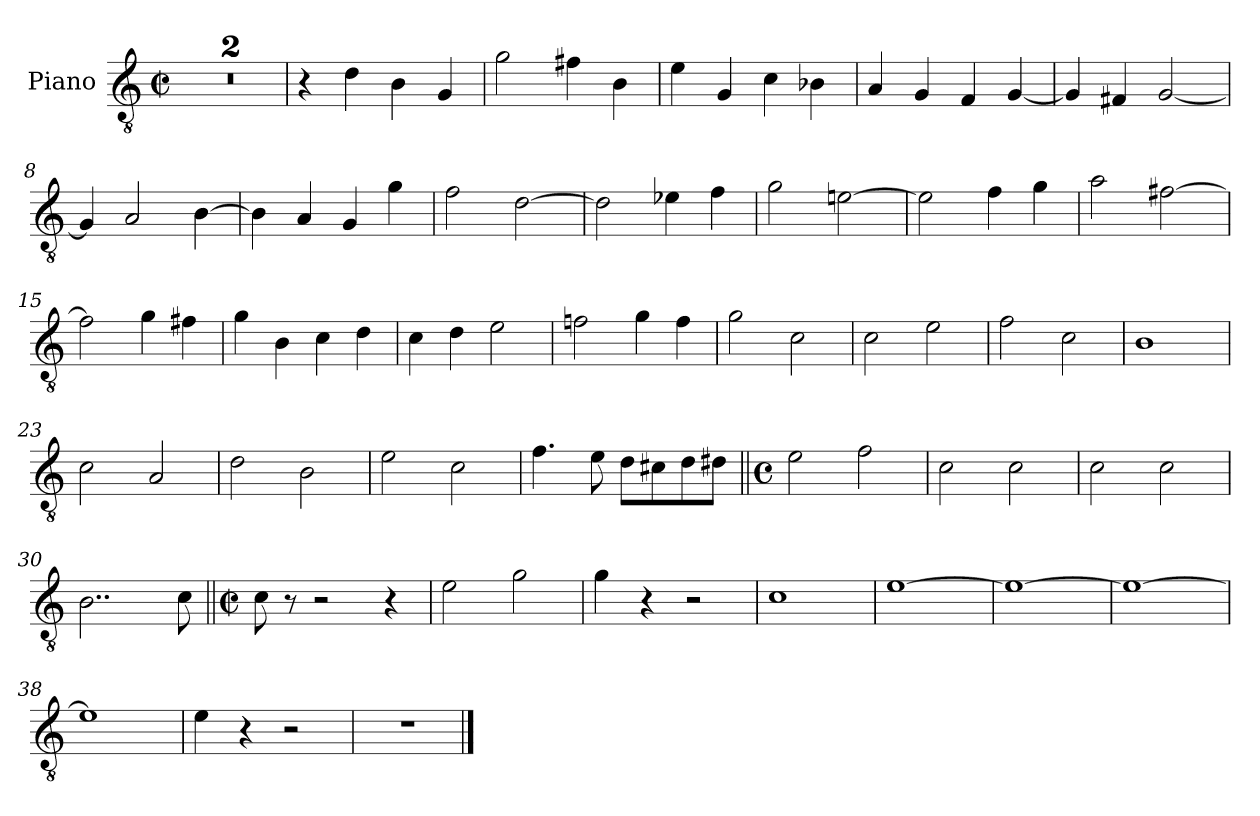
**kern
*part1
*staff1
*I"Piano
*I'Pno.
*clefGv2
*k[]
*M2/2
*met(c|)
=1
1r
=2
1r
=3
4r
4d\
4B\
4G/
=4
2g\
4f#X\
4B\
=5
4e\
4G/
4c\
4B-X\
=6
4A/
4G/
4F/
[4G/
=7
4G/]
4F#X/
[2G/
=8
4G/]
2A/
[4B\
=9
4B\]
4A/
4G/
4g\
=10
2f\
[2d\
!!LO:LB:g=z
=11
2d\]
4e-X\
4f\
=12
2g\
[2en\
=13
2e\]
4f\
4g\
=14
2a\
[2f#X\
=15
2f#\]
4g\
4f#X\
=16
4g\
4B\
4c\
4d\
=17
4c\
4d\
2e\
=18
2fn\
4g\
4f\
=19
2g\
2c\
=20
2c\
2e\
=21
2f\
2c\
!!LO:LB:g=z
=22
1B
=23
2c\
2A/
=24
2d\
2B\
=25
2e\
2c\
=26
4.f\
8e\
8d\L
8c#X\
8d\
8d#X\J
=27||
*M4/4
*met(c)
2e\
2f\
=28
2c\
2c\
=29
2c\
2c\
=30
2..B\
8c\
=31||
*M2/2
*met(c|)
8c\
8r
2r
4r
=32
2e\
2g\
!!LO:LB:g=z
=33
4g\
4r
2r
=34
1c
=35
[1e
=36
1e_
=37
1e_
=38
1e]
=39
4e\
4r
2r
=40
1r
==
*-
